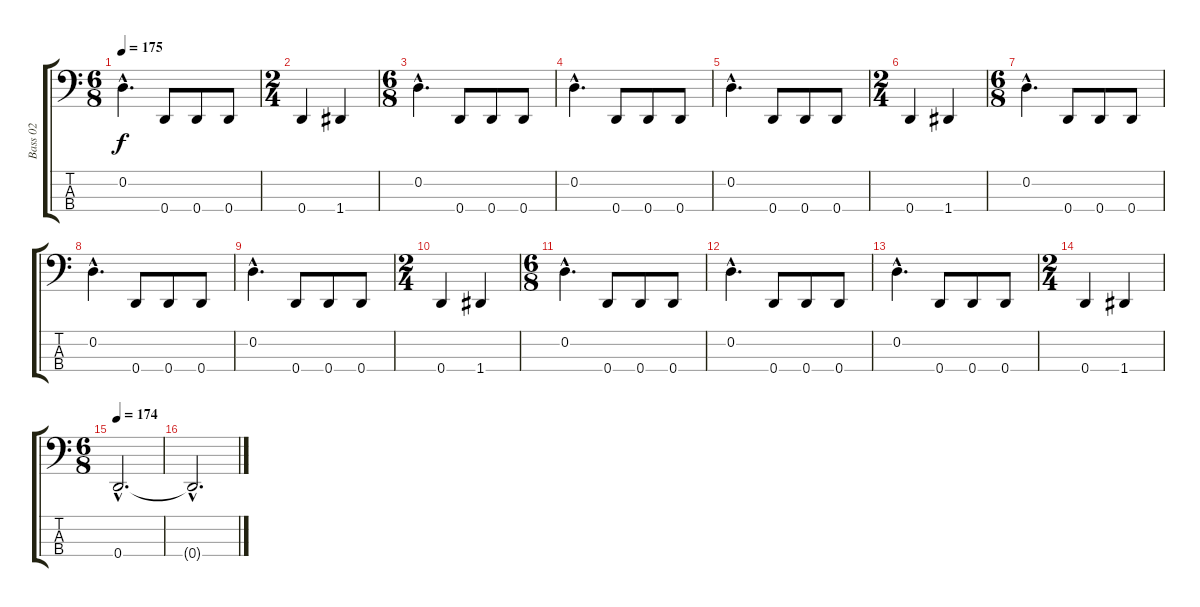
\track ("Bass 02" "Bass 02") {instrument electricbassfinger}
\staff {score tabs}
\tuning (G2 D2 A1 D1) {hide}
\ts (6 8)
\tempo 175
\clef f4
\ks c
0.2{hac}.4{d dy f} 0.4.8 0.4.8 0.4.8 |
\ts (2 4)
0.4.4 1.4.4 |
\ts (6 8)
0.2{hac}.4{d} 0.4.8 0.4.8 0.4.8 |
0.2{hac}.4{d} 0.4.8 0.4.8 0.4.8 |
0.2{hac}.4{d} 0.4.8 0.4.8 0.4.8 |
\ts (2 4)
0.4.4 1.4.4 |
\ts (6 8)
0.2{hac}.4{d} 0.4.8 0.4.8 0.4.8 |
0.2{hac}.4{d} 0.4.8 0.4.8 0.4.8 |
0.2{hac}.4{d} 0.4.8 0.4.8 0.4.8 |
\ts (2 4)
0.4.4 1.4.4 |
\ts (6 8)
0.2{hac}.4{d} 0.4.8 0.4.8 0.4.8 |
0.2{hac}.4{d} 0.4.8 0.4.8 0.4.8 |
0.2{hac}.4{d} 0.4.8 0.4.8 0.4.8 |
\ts (2 4)
0.4.4 1.4.4 |
\ts (6 8)
\tempo 174
0.4{hac}.2{d} |
0.4{hac t}.2{d}
